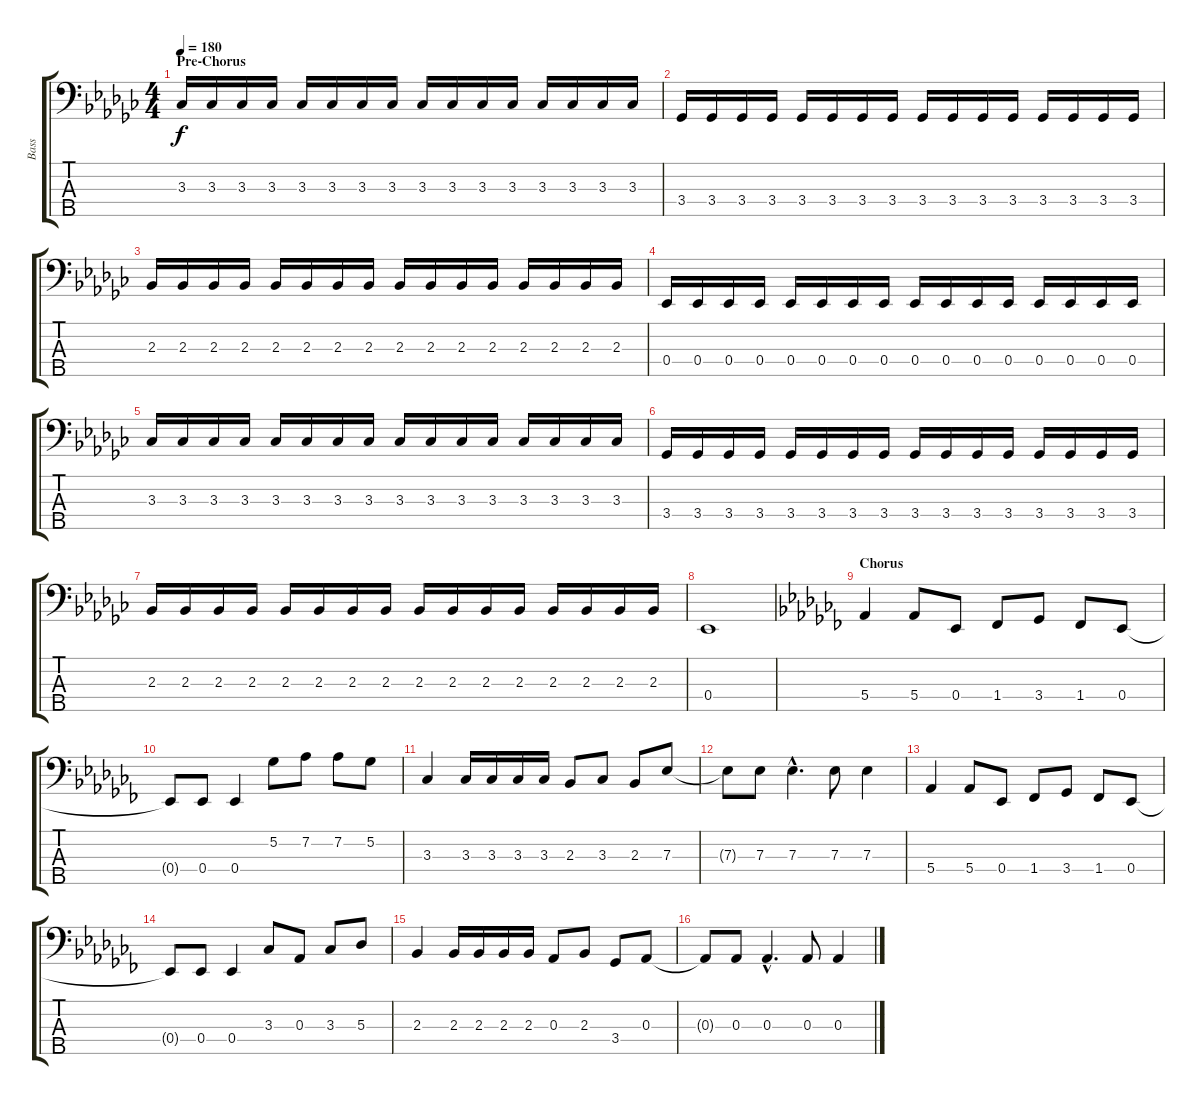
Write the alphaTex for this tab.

\track ("Bass" "Bass") {instrument electricbassfinger}
\staff {score tabs}
\tuning (Gb2 Db2 Ab1 Eb1 Bb0) {hide}
\ts (4 4)
\section ("" "Pre-Chorus")
\tempo 180
\clef f4
\ks ebminor
3.3.16{dy f} 3.3.16 3.3.16 3.3.16 3.3.16 3.3.16 3.3.16 3.3.16 3.3.16 3.3.16 3.3.16 3.3.16 3.3.16 3.3.16 3.3.16 3.3.16 |
3.4.16 3.4.16 3.4.16 3.4.16 3.4.16 3.4.16 3.4.16 3.4.16 3.4.16 3.4.16 3.4.16 3.4.16 3.4.16 3.4.16 3.4.16 3.4.16 |
2.3.16 2.3.16 2.3.16 2.3.16 2.3.16 2.3.16 2.3.16 2.3.16 2.3.16 2.3.16 2.3.16 2.3.16 2.3.16 2.3.16 2.3.16 2.3.16 |
0.4.16 0.4.16 0.4.16 0.4.16 0.4.16 0.4.16 0.4.16 0.4.16 0.4.16 0.4.16 0.4.16 0.4.16 0.4.16 0.4.16 0.4.16 0.4.16 |
3.3.16 3.3.16 3.3.16 3.3.16 3.3.16 3.3.16 3.3.16 3.3.16 3.3.16 3.3.16 3.3.16 3.3.16 3.3.16 3.3.16 3.3.16 3.3.16 |
3.4.16 3.4.16 3.4.16 3.4.16 3.4.16 3.4.16 3.4.16 3.4.16 3.4.16 3.4.16 3.4.16 3.4.16 3.4.16 3.4.16 3.4.16 3.4.16 |
2.3.16 2.3.16 2.3.16 2.3.16 2.3.16 2.3.16 2.3.16 2.3.16 2.3.16 2.3.16 2.3.16 2.3.16 2.3.16 2.3.16 2.3.16 2.3.16 |
0.4.1 |
\section ("" "Chorus")
\ks abminor
5.4.4 5.4.8 0.4.8 1.4.8 3.4.8 1.4.8 0.4.8 |
0.4{t}.8 0.4.8 0.4.4 5.2.8 7.2.8 7.2.8 5.2.8 |
3.3.4 3.3.16 3.3.16 3.3.16 3.3.16 2.3.8 3.3.8 2.3.8 7.3.8 |
7.3{t}.8 7.3.8 7.3{hac}.4{d} 7.3.8 7.3.4 |
5.4.4 5.4.8 0.4.8 1.4.8 3.4.8 1.4.8 0.4.8 |
0.4{t}.8 0.4.8 0.4.4 3.3.8 0.3.8 3.3.8 5.3.8 |
2.3.4 2.3.16 2.3.16 2.3.16 2.3.16 0.3.8 2.3.8 3.4.8 0.3.8 |
0.3{t}.8 0.3.8 0.3{hac}.4{d} 0.3.8 0.3.4
